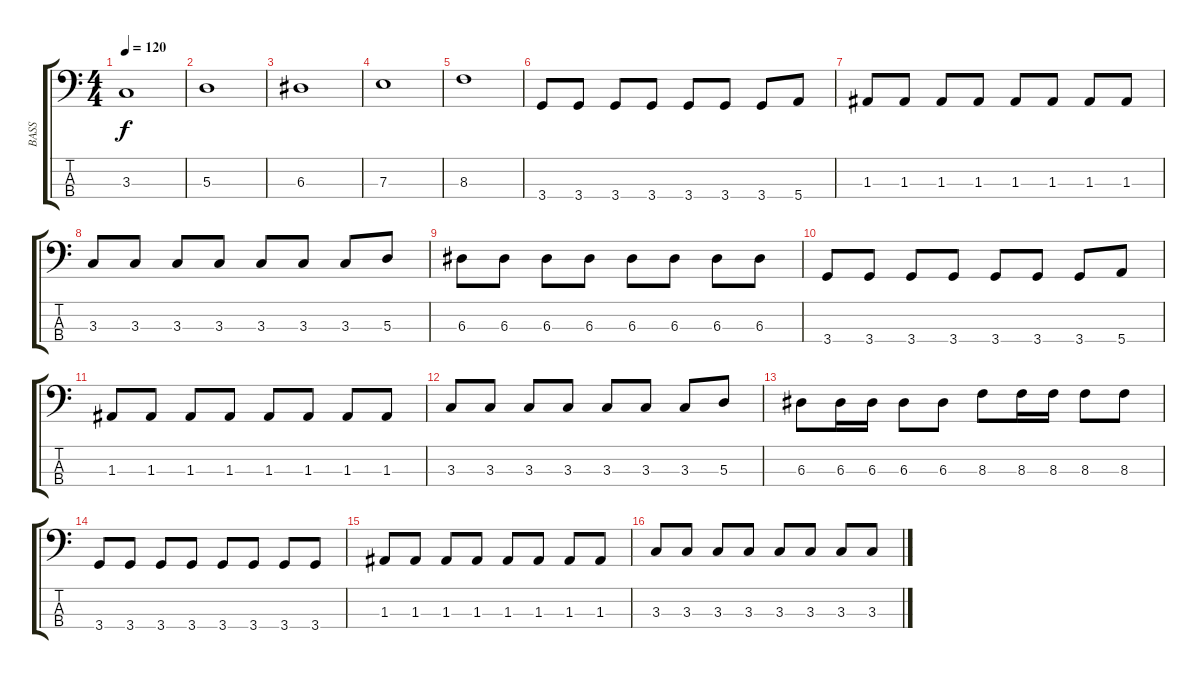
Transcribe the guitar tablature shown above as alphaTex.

\track ("BASS" "BASS") {instrument electricbassfinger}
\staff {score tabs}
\tuning (G2 D2 A1 E1) {hide}
\ts (4 4)
\tempo 120
\clef f4
\ks c
3.3.1{dy f instrument electricbassfinger} |
5.3.1 |
6.3.1 |
7.3.1 |
8.3.1 |
3.4.8 3.4.8 3.4.8 3.4.8 3.4.8 3.4.8 3.4.8 5.4.8 |
1.3.8 1.3.8 1.3.8 1.3.8 1.3.8 1.3.8 1.3.8 1.3.8 |
3.3.8 3.3.8 3.3.8 3.3.8 3.3.8 3.3.8 3.3.8 5.3.8 |
6.3.8 6.3.8 6.3.8 6.3.8 6.3.8 6.3.8 6.3.8 6.3.8 |
3.4.8 3.4.8 3.4.8 3.4.8 3.4.8 3.4.8 3.4.8 5.4.8 |
1.3.8 1.3.8 1.3.8 1.3.8 1.3.8 1.3.8 1.3.8 1.3.8 |
3.3.8 3.3.8 3.3.8 3.3.8 3.3.8 3.3.8 3.3.8 5.3.8 |
6.3.8 6.3.16 6.3.16 6.3.8 6.3.8 8.3.8 8.3.16 8.3.16 8.3.8 8.3.8 |
3.4.8 3.4.8 3.4.8 3.4.8 3.4.8 3.4.8 3.4.8 3.4.8 |
1.3.8 1.3.8 1.3.8 1.3.8 1.3.8 1.3.8 1.3.8 1.3.8 |
3.3.8 3.3.8 3.3.8 3.3.8 3.3.8 3.3.8 3.3.8 3.3.8
